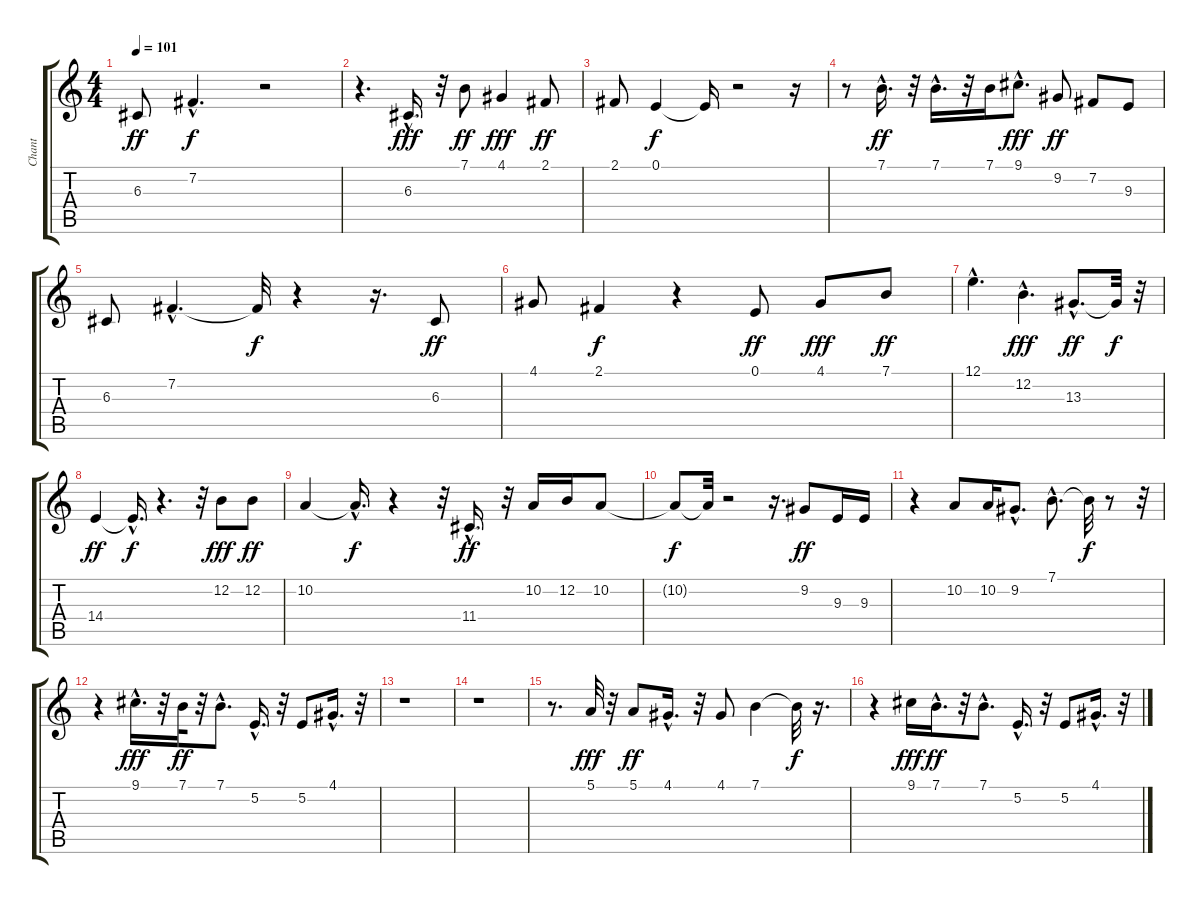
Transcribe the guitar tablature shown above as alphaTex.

\track ("Chant" "Chant") {instrument synthbrass1}
\staff {score tabs}
\tuning (E4 B3 G3 D3 A2 E2) {hide}
\ts (4 4)
\tempo 101
\clef g2
\ks c
6.3.8{dy ff} 7.2{hac}.4{d dy f} r.2 |
r.4{d} 6.3{hac}.16{d dy fff} r.32 7.1.8{dy ff} 4.1.4{dy fff} 2.1.8{dy ff} |
2.1.8 0.1.4{dy f} 0.1{t}.16 r.2 r.16 |
r.8 7.1{hac}.16{d dy ff} r.32 7.1{hac}.16{d} r.32 7.1.16 9.1{hac}.8{d dy fff} 9.2.8{dy ff} 7.2.8 9.3.8 |
6.3.8 7.2{hac}.4{d} 7.2{t}.32{dy f} r.4 r.16{d} 6.3.8{dy ff} |
4.1.8 2.1.4{dy f} r.4 0.1.8{dy ff} 4.1.8{dy fff} 7.1.8{dy ff} |
12.1{hac}.4{d} 12.2{hac}.4{d dy fff} 13.3{hac}.8{d dy ff} 13.3{t}.32{dy f} r.32 |
14.4.4{dy ff} 14.4{hac t}.16{d dy f} r.4{d} r.32 12.2.8{dy fff} 12.2.8{dy ff} |
10.2.4 10.2{hac t}.16{d dy f} r.4 r.32 11.4{hac}.16{d dy ff} r.32 10.2.16 12.2.16 10.2.8 |
10.2{t}.8{dy f} 10.2{t}.32 r.2 r.16{d} 9.2.8{dy ff} 9.3.16 9.3.16 |
r.4 10.2.8 10.2.16 9.2{hac}.8{d} 7.1{hac}.8{d} 7.1{t}.32{dy f} r.8 r.32 |
r.4 9.1{hac}.16{d dy fff} r.32 7.1.32{dy ff} r.32 7.1{hac}.8{d} 5.2{hac}.16{d} r.32 5.2.8 4.1{hac}.16{d} r.32 |
r.1 |
r.1 |
r.8{d} 5.1.32{dy fff} r.32 5.1.8{dy ff} 4.1{hac}.16{d} r.32 4.1.8 7.1.4 7.1{t}.32{dy f} r.16{d} |
r.4 9.1.16{dy fff} 7.1{hac}.16{d dy ff} r.32 7.1{hac}.8{d} 5.2{hac}.16{d} r.32 5.2.8 4.1{hac}.16{d} r.32
